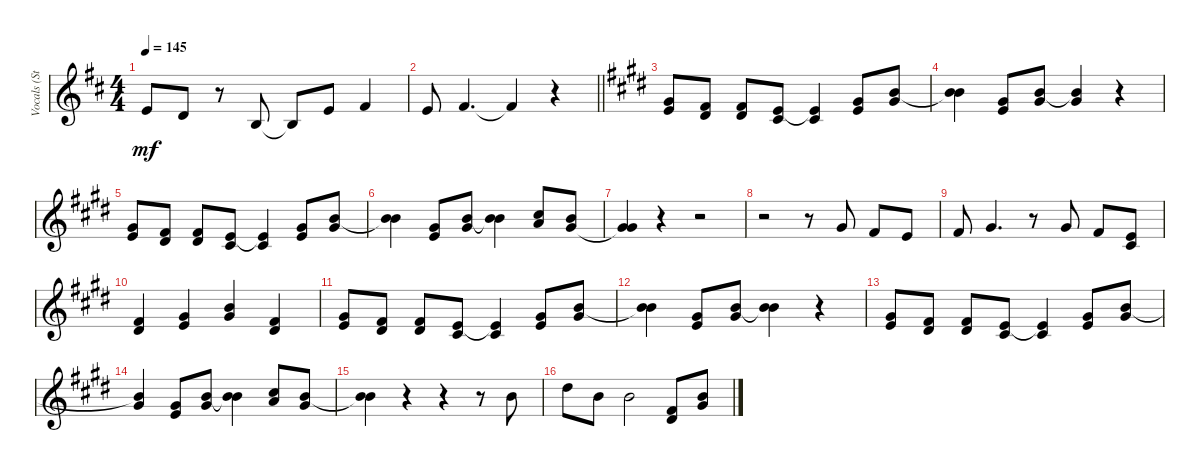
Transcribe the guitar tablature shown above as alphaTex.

\track ("Vocals (Staff 1)" "Vocals (St") {instrument acousticgrandpiano}
\staff {score}
\tuning (E4 B3 G3 D3 A2 E2 B1) {hide}
\ts (4 4)
\tempo 145
\clef g2
\ks d
0.1.8{dy mf} 3.2.8 r.8 0.2.8 0.2{t}.8 0.1.8 2.1.4 |
\barLineRight lightlight
0.1.8 2.1.4{d} 2.1{t}.4 r.4 |
\ks e
(4.1 5.2).8 (2.1 4.2).8 (2.1 4.2).8 (0.1 2.2).8 (0.1{t} 2.2).4 (0.1 9.2).8 (4.1 12.2).8 |
(7.1 12.2{t}).4 (0.1 9.2).8 (4.1 12.2).8 (4.1 12.2{t}).4 r.4 |
(4.1 5.2).8 (2.1 4.2).8 (2.1 4.2).8 (0.1 2.2).8 (0.1{t} 2.2).4 (0.1 9.2).8 (4.1 12.2).8 |
(7.1 12.2{t}).4 (0.1 9.2).8 (4.1 12.2).8 (7.1 12.2{t}).4 (9.1 10.2).8 (7.1 9.2).8 |
(4.1 9.2{t}).4 r.4 r.2 |
r.2 r.8 4.1.8 2.1.8 0.1.8 |
2.1.8 4.1.4{d} r.8 4.1.8 2.1.8 (0.1 2.2).8 |
(2.1 4.2).4 (0.1 9.2).4 (4.1 12.2).4 (2.1 4.2).4 |
(4.1 5.2).8 (2.1 4.2).8 (2.1 4.2).8 (0.1 2.2).8 (0.1{t} 2.2).4 (0.1 9.2).8 (4.1 12.2).8 |
(7.1 12.2{t}).4 (0.1 9.2).8 (4.1 12.2).8 (7.1 12.2{t}).4 r.4 |
(4.1 5.2).8 (2.1 4.2).8 (2.1 4.2).8 (0.1 2.2).8 (0.1{t} 2.2).4 (0.1 9.2).8 (4.1 12.2).8 |
(4.1 12.2{t}).4 (0.1 9.2).8 (4.1 12.2).8 (7.1 12.2{t}).4 (5.1 14.2).8 (7.1 9.2).8 |
(7.1{t} 12.2).4 r.4 r.4 r.8 7.1.8 |
11.1.8 7.1.8 7.1.2 (2.1 4.2).8 (4.1 12.2).8
